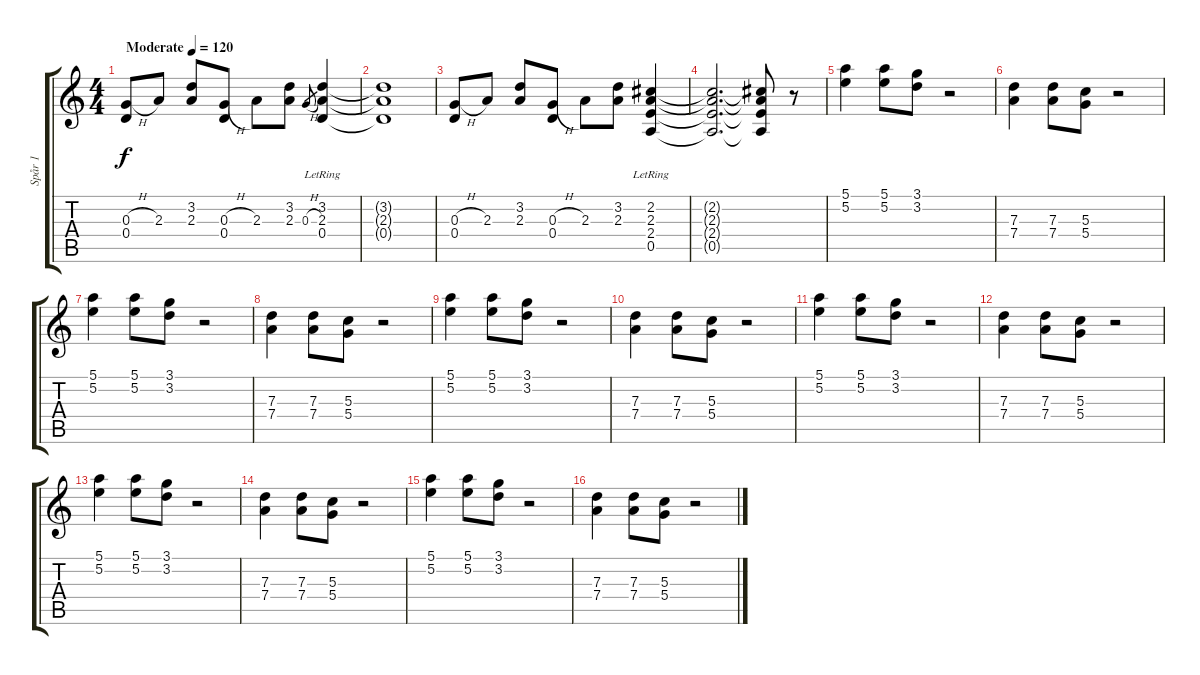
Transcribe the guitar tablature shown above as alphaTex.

\track ("Spår 1" "Spår 1") {instrument overdrivenguitar}
\staff {score tabs}
\tuning (E4 B3 G3 D3 A2 E2) {hide}
\ts (4 4)
\tempo (120 "Moderate")
\clef g2
\ks c
(0.3{h} 0.4).8{dy f instrument overdrivenguitar} 2.3.8 (3.2 2.3).8 (0.3{h} 0.4).8 2.3.8 (3.2 2.3).8 0.3{h}.8{gr} (3.2 2.3{lr} 0.4).4 |
(3.2{t} 2.3{t} 0.4{t}).1 |
(0.3{h} 0.4).8 2.3.8 (3.2 2.3).8 (0.3{h} 0.4).8 2.3.8 (3.2 2.3).8 (2.2 2.3 2.4 0.5{lr}).4 |
(2.2{t} 2.3{t} 2.4{t} 0.5{t}).2{d} (2.2{t} 2.3{t} 2.4{t} 0.5{t}).8 r.8 |
(5.1 5.2).4 (5.1 5.2).8 (3.1 3.2).8 r.2 |
(7.3 7.4).4 (7.3 7.4).8 (5.3 5.4).8 r.2 |
(5.1 5.2).4 (5.1 5.2).8 (3.1 3.2).8 r.2 |
(7.3 7.4).4 (7.3 7.4).8 (5.3 5.4).8 r.2 |
(5.1 5.2).4 (5.1 5.2).8 (3.1 3.2).8 r.2 |
(7.3 7.4).4 (7.3 7.4).8 (5.3 5.4).8 r.2 |
(5.1 5.2).4 (5.1 5.2).8 (3.1 3.2).8 r.2 |
(7.3 7.4).4 (7.3 7.4).8 (5.3 5.4).8 r.2 |
(5.1 5.2).4 (5.1 5.2).8 (3.1 3.2).8 r.2 |
(7.3 7.4).4 (7.3 7.4).8 (5.3 5.4).8 r.2 |
(5.1 5.2).4 (5.1 5.2).8 (3.1 3.2).8 r.2 |
(7.3 7.4).4 (7.3 7.4).8 (5.3 5.4).8 r.2
